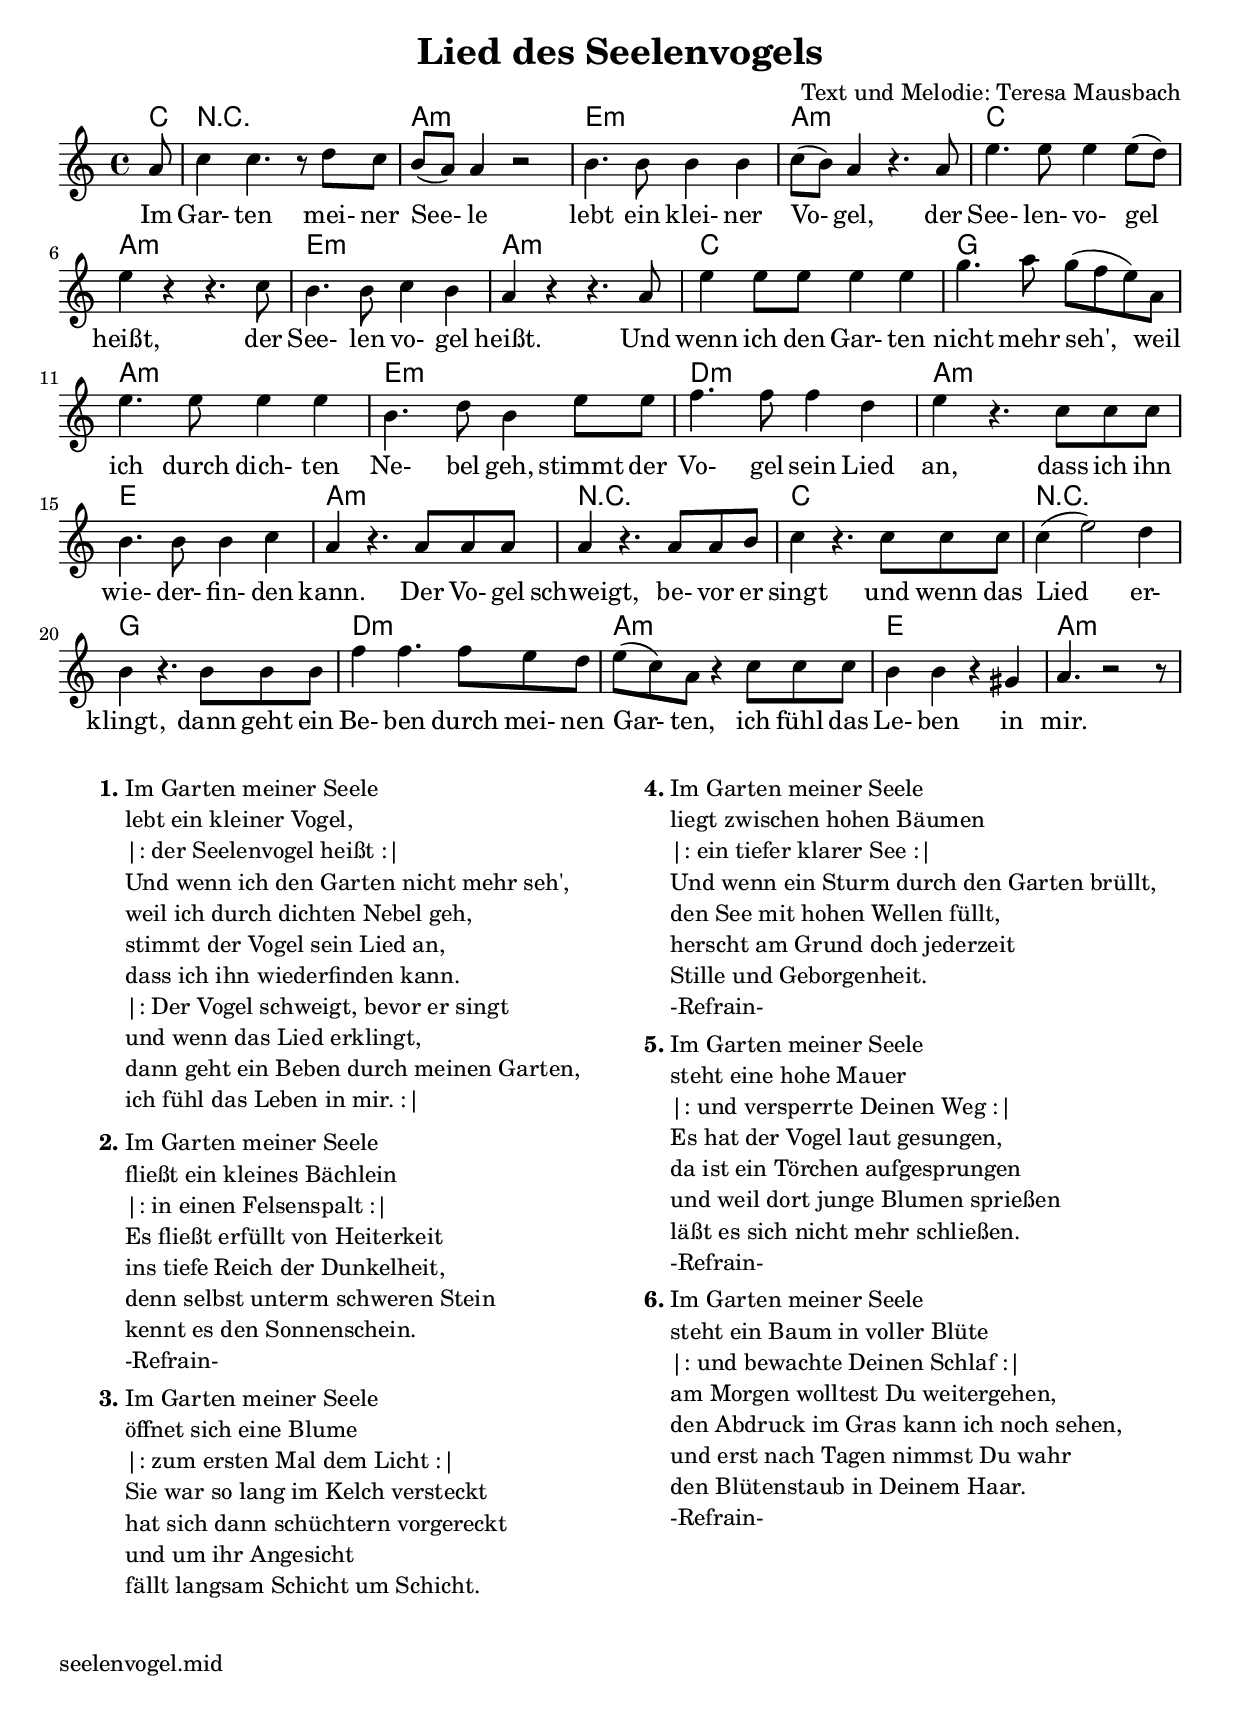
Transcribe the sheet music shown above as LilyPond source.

\version "2.23.14"
%#(ly:set-option 'midi-extension "midi")

\bookpart {
  \tocItem \markup "Lied des Seelenvogels"
  \header {
    title = "Lied des Seelenvogels"
    composer = "Text und Melodie: Teresa Mausbach"
}
\score {
  \midi { \tempo 4 = 120 }
  \layout{indent=0}
   <<
     \chords {
%     \partial 8
     c8 r1 a:m e:m a:m c a:m e:m a:m c g a:m e:m d:m a:m e a:m r c r g d:m a:m e a:m
     }
   \transpose a a {
%     \relative c'' {
     \key a \minor
     \time 4/4 
\partial 8 a'8 |
c''4 c''4. r8 d''8 c''8 | b'8 (a'8) a'4 r2 | b'4. b'8 b'4 b'4 | c''8(b'8) a'4 r4. a'8 | e''4. e''8 e''4 e''8(d''8) | e''4 r4 r4. c''8 |
b'4. b'8 c''4 b'4 | a'4 r4 r4.  a'8  | e''4 e''8 e''8 e''4 e''4 | g''4. a''8 g''8(f''8 e'') a'8 | e''4. e''8 e''4 e''4 | b'4. d''8 b'4 e''8 e''8 |
f''4. f''8 f''4 d''4 | e''4 r4. c''8 c''8 c''8 | b'4. b'8 b'4 c''4 | a'4 r4. a'8 a'8 a'8 | a'4 r4. a'8 a'8 b'8 |
c''4 r4. c''8 c''8 c''8 | c''4(e''2) d''4 | b'4 r4. b'8 b'8 b'8 | f''4 f''4. f''8 e''8 d''8 | e''8(c''8) a'8 r4 c''8 c''8 c''8 | b'4 b'4 r4 gis' | a'4. r2 r8 |
}

  \addlyrics {
  Im Gar- ten mei- ner See- le lebt ein klei- ner Vo- gel, der See- len- vo- gel heißt, der
  See- len vo- gel heißt. Und wenn ich den Gar- ten nicht mehr seh', weil ich durch dich- ten Ne- bel geh, stimmt der
  Vo- gel sein Lied an, dass ich ihn wie- der- fin- den kann. Der Vo- gel schweigt, be- vor er
  singt und wenn das Lied er- klingt, dann geht ein Be- ben durch mei- nen Gar- ten, ich fühl das Le- ben in mir.
  }
  >>
}

\markup{\fill-line{
  \hspace #0.1 % moves the column off the left margin;
  \column{
    \line{\bold "1."
      \column{
"Im Garten meiner Seele"
"lebt ein kleiner Vogel,"
"|: der Seelenvogel heißt :|"
"Und wenn ich den Garten nicht mehr seh',"
"weil ich durch dichten Nebel geh,"
"stimmt der Vogel sein Lied an,"
"dass ich ihn wiederfinden kann."
"|: Der Vogel schweigt, bevor er singt"
"und wenn das Lied erklingt,"
"dann geht ein Beben durch meinen Garten,"
"ich fühl das Leben in mir. :|"
       }
    }
    \combine \null \vspace #0.2 % adds vertical spacing between verses
    \line{\bold "2."
      \column{
"Im Garten meiner Seele"
"fließt ein kleines Bächlein"
"|: in einen Felsenspalt :|"
"Es fließt erfüllt von Heiterkeit"
"ins tiefe Reich der Dunkelheit,"
"denn selbst unterm schweren Stein"
"kennt es den Sonnenschein."
"-Refrain-"
       }
    }
    \combine \null \vspace #0.2 % adds vertical spacing between verses
    \line{\bold "3."
      \column{
"Im Garten meiner Seele"
"öffnet sich eine Blume"
"|: zum ersten Mal dem Licht :|"
"Sie war so lang im Kelch versteckt"
"hat sich dann schüchtern vorgereckt"
"und um ihr Angesicht"
"fällt langsam Schicht um Schicht."
       }
    }
    \combine \null \vspace #0.2 % adds vertical spacing between verses
  }
  \hspace #0.1 % adds horizontal spacing between columns;
  \column{
    \line{\bold "4."
      \column{
"Im Garten meiner Seele"
"liegt zwischen hohen Bäumen"
"|: ein tiefer klarer See :|"
"Und wenn ein Sturm durch den Garten brüllt,"
"den See mit hohen Wellen füllt,"
"herscht am Grund doch jederzeit"
"Stille und Geborgenheit."
"-Refrain-"
      }
    }
    \combine \null \vspace #0.2 % adds vertical spacing between verses
    \line{\bold "5."
      \column{
"Im Garten meiner Seele"
"steht eine hohe Mauer"
"|: und versperrte Deinen Weg :|"
"Es hat der Vogel laut gesungen,"
"da ist ein Törchen aufgesprungen"
"und weil dort junge Blumen sprießen"
"läßt es sich nicht mehr schließen."
"-Refrain-"
      }
    }
    \combine \null \vspace #0.2 % adds vertical spacing between verses
    \line{\bold "6."
      \column{
"Im Garten meiner Seele"
"steht ein Baum in voller Blüte"
"|: und bewachte Deinen Schlaf :|"
"am Morgen wolltest Du weitergehen,"
"den Abdruck im Gras kann ich noch sehen,"
"und erst nach Tagen nimmst Du wahr"
"den Blütenstaub in Deinem Haar."
"-Refrain-"
      }
    }
  }
  \hspace #0.1 % gives some extra space on the right margin;
  % can be removed if page space is tight
}}
\markup{
  \vspace #2
  \with-url #"http:///edgar-saenger.de/musik/vermischtes/src/seelenvogel/seelenvogel.mid" {seelenvogel.mid}
}

}









































